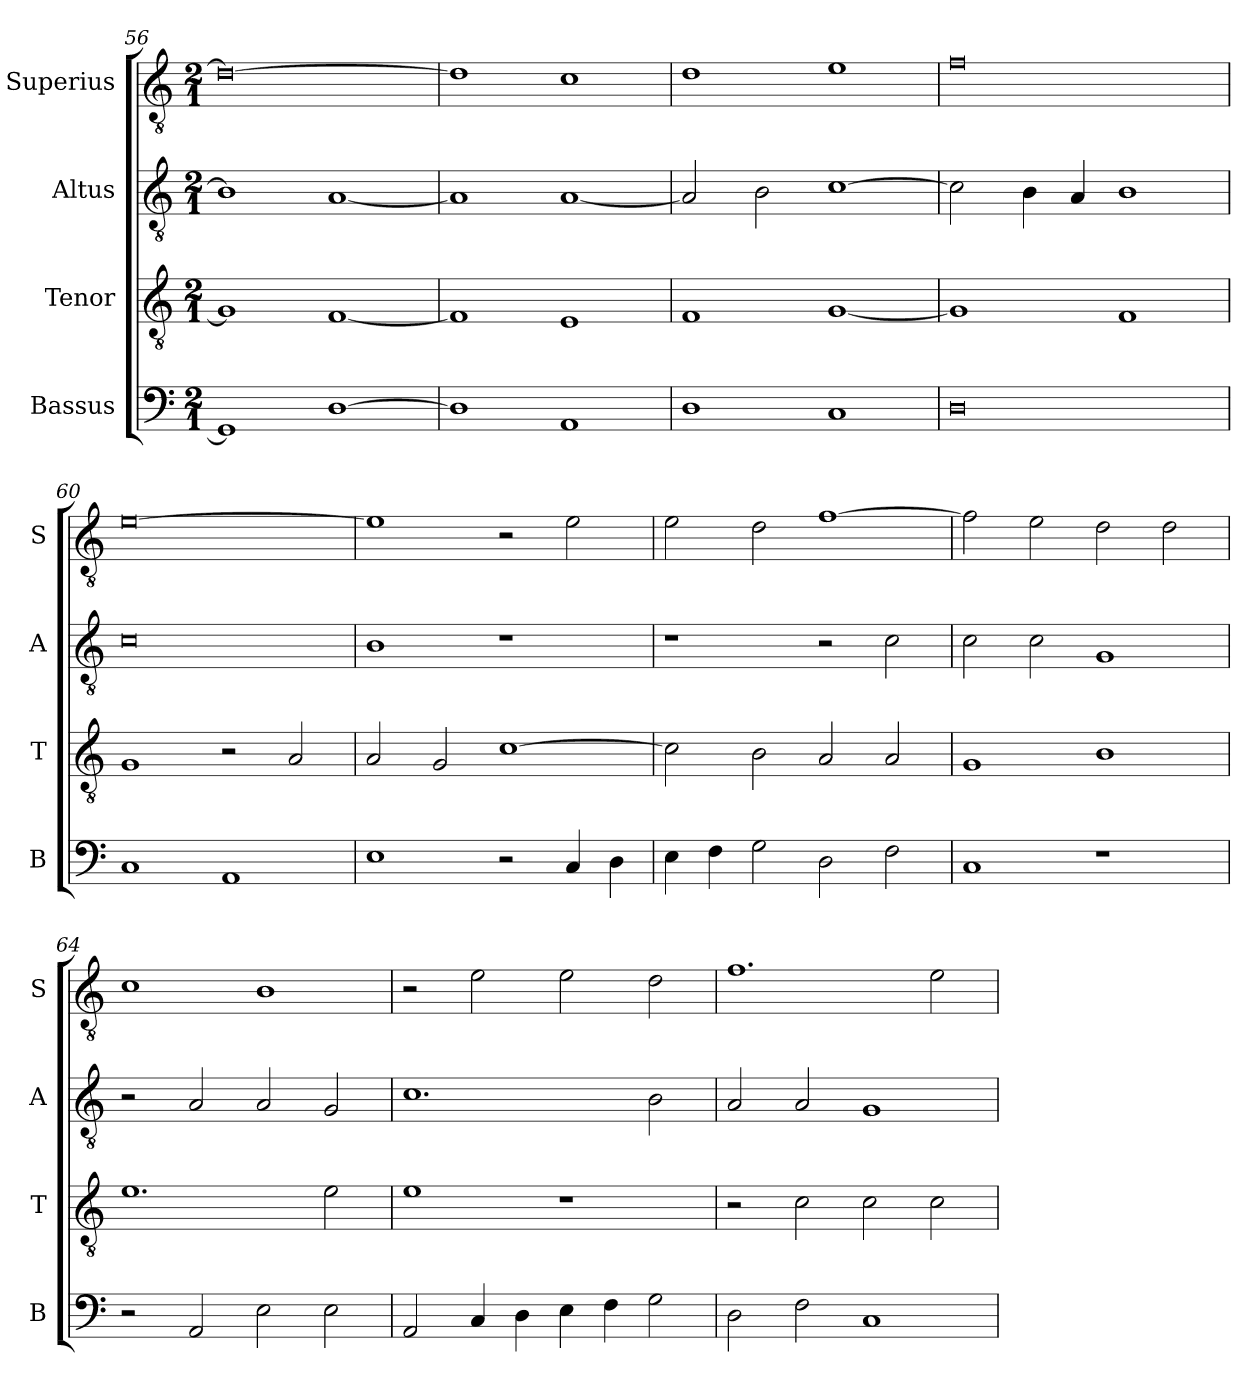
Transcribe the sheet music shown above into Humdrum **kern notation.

**kern	**kern	**kern	**kern
*part4	*part3	*part2	*part1
*staff4	*staff3	*staff2	*staff1
*I"Bassus	*I"Tenor	*I"Altus	*I"Superius
*I'B	*I'T	*I'A	*I'S
*clefF4	*clefGv2	*clefGv2	*clefGv2
*k[]	*k[]	*k[]	*k[]
*C:	*C:	*C:	*C:
*M2/1	*M2/1	*M2/1	*M2/1
=56	=56	=56	=56
1GG]	1G]	1B]	0d_
[1D	[1F	[1A	.
=57	=57	=57	=57
1D]	1F]	1A]	1d]
1AA	1E	[1A	1c
=58	=58	=58	=58
1D	1F	2A]	1d
.	.	2B	.
1C	[1G	[1c	1e
=59	=59	=59	=59
0D	1G]	2c]	0f
.	.	4B	.
.	.	4A	.
.	1F	1B	.
=60	=60	=60	=60
1C	1G	0c	[0e
1AA	2r	.	.
.	2A	.	.
=61	=61	=61	=61
1E	2A	1B	1e]
.	2G	.	.
2r	[1c	1r	2r
4C	.	.	2e
4D	.	.	.
=62	=62	=62	=62
4E	2c]	1r	2e
4F	.	.	.
2G	2B	.	2d
2D	2A	2r	[1f
2F	2A	2c	.
=63	=63	=63	=63
1C	1G	2c	2f]
.	.	2c	2e
1r	1B	1G	2d
.	.	.	2d
=64	=64	=64	=64
2r	1.e	2r	1c
2AA	.	2A	.
2E	.	2A	1B
2E	2e	2G	.
=65	=65	=65	=65
2AA	1e	1.c	2r
4C	.	.	2e
4D	.	.	.
4E	1r	.	2e
4F	.	.	.
2G	.	2B	2d
=66	=66	=66	=66
2D	2r	2A	1.f
2F	2c	2A	.
1C	2c	1G	.
.	2c	.	2e
=	=	=	=
*-	*-	*-	*-
